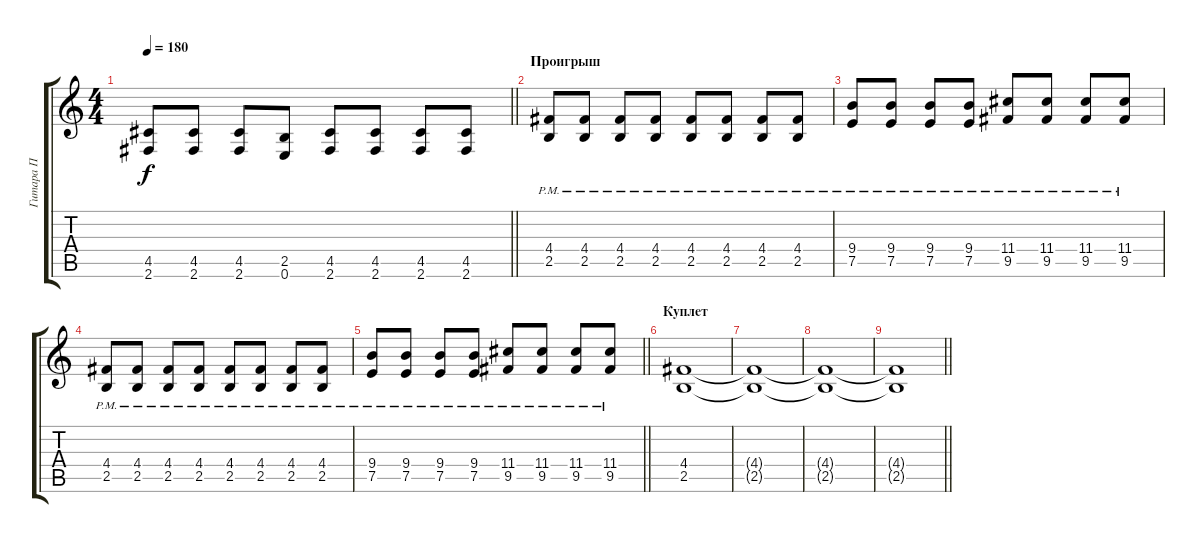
\track ("Гитара П" "Гитара П") {instrument distortionguitar}
\staff {score tabs}
\tuning (E4 B3 G3 D3 A2 E2) {hide}
\ts (4 4)
\tempo 180
\clef g2
\barLineRight lightlight
\ks c
(4.5 2.6).8{dy f} (4.5 2.6).8 (4.5 2.6).8 (2.5 0.6).8 (4.5 2.6).8 (4.5 2.6).8 (4.5 2.6).8 (4.5 2.6).8 |
\section ("" "Проигрыш")
(4.4{pm} 2.5{pm}).8 (4.4{pm} 2.5{pm}).8 (4.4{pm} 2.5{pm}).8 (4.4{pm} 2.5{pm}).8 (4.4{pm} 2.5{pm}).8 (4.4{pm} 2.5{pm}).8 (4.4{pm} 2.5{pm}).8 (4.4{pm} 2.5{pm}).8 |
(9.4{pm} 7.5{pm}).8 (9.4{pm} 7.5{pm}).8 (9.4{pm} 7.5{pm}).8 (9.4{pm} 7.5{pm}).8 (11.4{pm} 9.5{pm}).8 (11.4{pm} 9.5{pm}).8 (11.4{pm} 9.5{pm}).8 (11.4{pm} 9.5{pm}).8 |
(4.4{pm} 2.5{pm}).8 (4.4{pm} 2.5{pm}).8 (4.4{pm} 2.5{pm}).8 (4.4{pm} 2.5{pm}).8 (4.4{pm} 2.5{pm}).8 (4.4{pm} 2.5{pm}).8 (4.4{pm} 2.5{pm}).8 (4.4{pm} 2.5{pm}).8 |
\barLineRight lightlight
(9.4{pm} 7.5{pm}).8 (9.4{pm} 7.5{pm}).8 (9.4{pm} 7.5{pm}).8 (9.4{pm} 7.5{pm}).8 (11.4{pm} 9.5{pm}).8 (11.4{pm} 9.5{pm}).8 (11.4{pm} 9.5{pm}).8 (11.4{pm} 9.5{pm}).8 |
\section ("" "Куплет")
(4.4 2.5).1{volume 0} |
(4.4{t} 2.5{t}).1 |
(4.4{t} 2.5{t}).1 |
\barLineRight lightlight
(4.4{t} 2.5{t}).1
